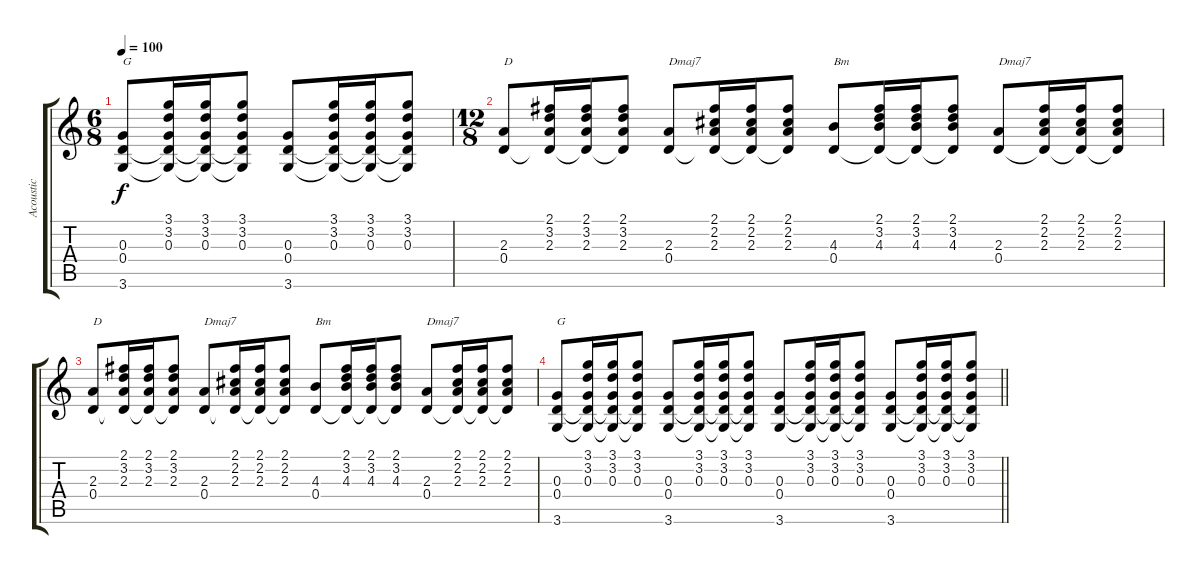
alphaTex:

\track ("Acoustic" "Acoustic") {instrument acousticguitarsteel}
\staff {score tabs}
\tuning (E4 B3 G3 D3 A2 E2) {hide}
\ts (6 8)
\tempo 100
\clef g2
\ks c
(0.3 0.4 3.6).8{txt "G" dy f} (3.1 3.2 0.3 0.4{t} 3.6{t}).16 (3.1 3.2 0.3 0.4{t} 3.6{t}).16 (3.1 3.2 0.3 0.4{t} 3.6{t}).8 (0.3 0.4 3.6).8 (3.1 3.2 0.3 0.4{t} 3.6{t}).16 (3.1 3.2 0.3 0.4{t} 3.6{t}).16 (3.1 3.2 0.3 0.4{t} 3.6{t}).8 |
\ts (12 8)
(2.3 0.4).8{txt "D"} (2.1 3.2 2.3 0.4{t}).16 (2.1 3.2 2.3 0.4{t}).16 (2.1 3.2 2.3 0.4{t}).8 (2.3 0.4).8{txt "Dmaj7"} (2.1 2.2 2.3 0.4{t}).16 (2.1 2.2 2.3 0.4{t}).16 (2.1 2.2 2.3 0.4{t}).8 (4.3 0.4).8{txt "Bm"} (2.1 3.2 4.3 0.4{t}).16 (2.1 3.2 4.3 0.4{t}).16 (2.1 3.2 4.3 0.4{t}).8 (2.3 0.4).8{txt "Dmaj7"} (2.1 2.2 2.3 0.4{t}).16 (2.1 2.2 2.3 0.4{t}).16 (2.1 2.2 2.3 0.4{t}).8 |
(2.3 0.4).8{txt "D"} (2.1 3.2 2.3 0.4{t}).16 (2.1 3.2 2.3 0.4{t}).16 (2.1 3.2 2.3 0.4{t}).8 (2.3 0.4).8{txt "Dmaj7"} (2.1 2.2 2.3 0.4{t}).16 (2.1 2.2 2.3 0.4{t}).16 (2.1 2.2 2.3 0.4{t}).8 (4.3 0.4).8{txt "Bm"} (2.1 3.2 4.3 0.4{t}).16 (2.1 3.2 4.3 0.4{t}).16 (2.1 3.2 4.3 0.4{t}).8 (2.3 0.4).8{txt "Dmaj7"} (2.1 2.2 2.3 0.4{t}).16 (2.1 2.2 2.3 0.4{t}).16 (2.1 2.2 2.3 0.4{t}).8 |
\barLineRight lightlight
(0.3 0.4 3.6).8{txt "G"} (3.1 3.2 0.3 0.4{t} 3.6{t}).16 (3.1 3.2 0.3 0.4{t} 3.6{t}).16 (3.1 3.2 0.3 0.4{t} 3.6{t}).8 (0.3 0.4 3.6).8 (3.1 3.2 0.3 0.4{t} 3.6{t}).16 (3.1 3.2 0.3 0.4{t} 3.6{t}).16 (3.1 3.2 0.3 0.4{t} 3.6{t}).8 (0.3 0.4 3.6).8 (3.1 3.2 0.3 0.4{t} 3.6{t}).16 (3.1 3.2 0.3 0.4{t} 3.6{t}).16 (3.1 3.2 0.3 0.4{t} 3.6{t}).8 (0.3 0.4 3.6).8 (3.1 3.2 0.3 0.4{t} 3.6{t}).16 (3.1 3.2 0.3 0.4{t} 3.6{t}).16 (3.1 3.2 0.3 0.4{t} 3.6{t}).8
